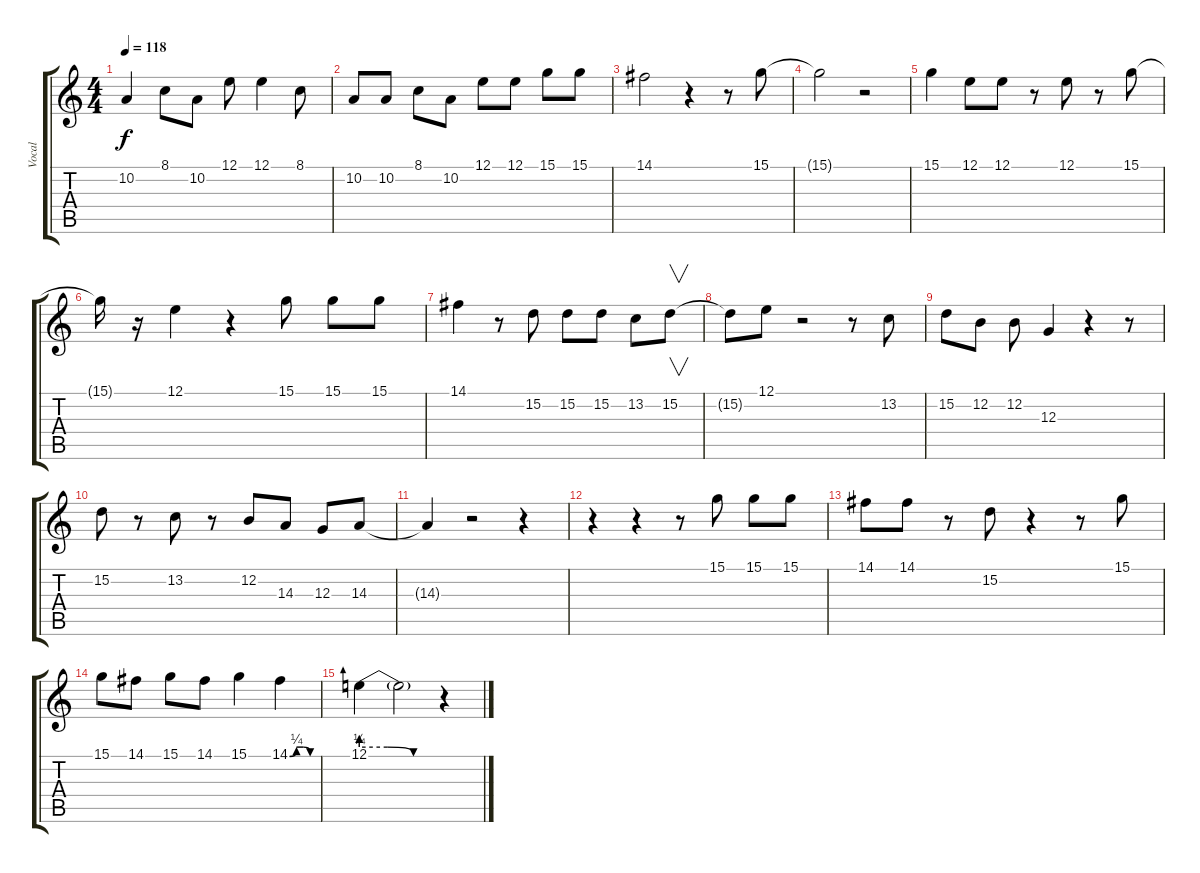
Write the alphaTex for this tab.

\track ("Vocal" "Vocal") {instrument fx8scifi}
\staff {score tabs}
\tuning (E4 B3 G3 D3 A2 E2) {hide}
\ts (4 4)
\tempo 118
\clef g2
\ks c
10.2.4{dy f} 8.1.8 10.2.8 12.1.8 12.1.4 8.1.8 |
10.2.8 10.2.8 8.1.8 10.2.8 12.1.8 12.1.8 15.1.8 15.1.8 |
14.1.2 r.4 r.8 15.1.8 |
15.1{t}.2 r.2 |
15.1.4 12.1.8 12.1.8 r.8 12.1.8 r.8 15.1.8 |
15.1{t}.16 r.16 12.1.4 r.4 15.1.8 15.1.8 15.1.8 |
14.1.4 r.8 15.2.8 15.2.8 15.2.8 13.2.8 15.2.8{v} |
15.2{t}.8 12.1.8 r.2 r.8 13.2.8 |
15.2.8 12.2.8 12.2.8 12.3.4 r.4 r.8 |
15.2.8 r.8 13.2.8 r.8 12.2.8 14.3.8 12.3.8 14.3.8 |
14.3{t}.4 r.2 r.4 |
r.4 r.4 r.8 15.1.8 15.1.8 15.1.8 |
14.1.8 14.1.8 r.8 15.2.8 r.4 r.8 15.1.8 |
15.1.8 14.1.8 15.1.8 14.1.8 15.1.4 14.1{be (custom 0 0 15 1 30 1 45 0 60 0)}.4 |
12.1{be (custom 0 1 20 1 40 0 60 0)}.4 12.1{t}.2 r.4
